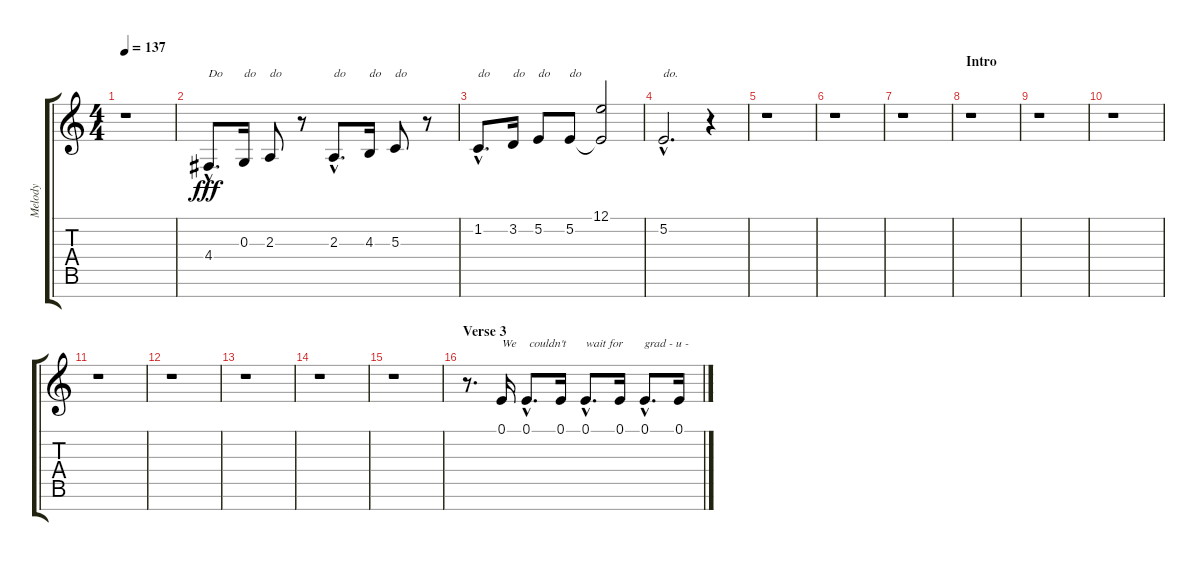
\track ("Melody" "Melody") {instrument baritonesax}
\staff {score tabs}
\tuning (E4 B3 G3 D3 A2 E2 B1) {hide}
\ts (4 4)
\tempo 137
\clef g2
\ks c
r.1{dy fff} |
4.4{hac}.8{d txt "Do"} 0.3.16{txt "do"} 2.3.8{txt "do"} r.8 2.3{hac}.8{d txt "do"} 4.3.16{txt "do"} 5.3.8{txt "do"} r.8 |
1.2{hac}.8{d txt "do"} 3.2.16{txt "do"} 5.2.8{txt "do"} 5.2.8{txt "do"} (12.1 5.2{t}).2 |
5.2{hac}.2{d txt "do."} r.4 |
r.1 |
r.1 |
r.1 |
\section ("" "Intro")
r.1 |
r.1 |
r.1 |
r.1 |
r.1 |
r.1 |
r.1 |
r.1 |
\section ("" "Verse 3")
r.8{d} 0.1.16{txt "We"} 0.1{hac}.8{d txt " couldn't"} 0.1.16{txt " "} 0.1{hac}.8{d txt "wait for"} 0.1.16{txt " "} 0.1{hac}.8{d txt "grad - u -"} 0.1.16{txt " "}
